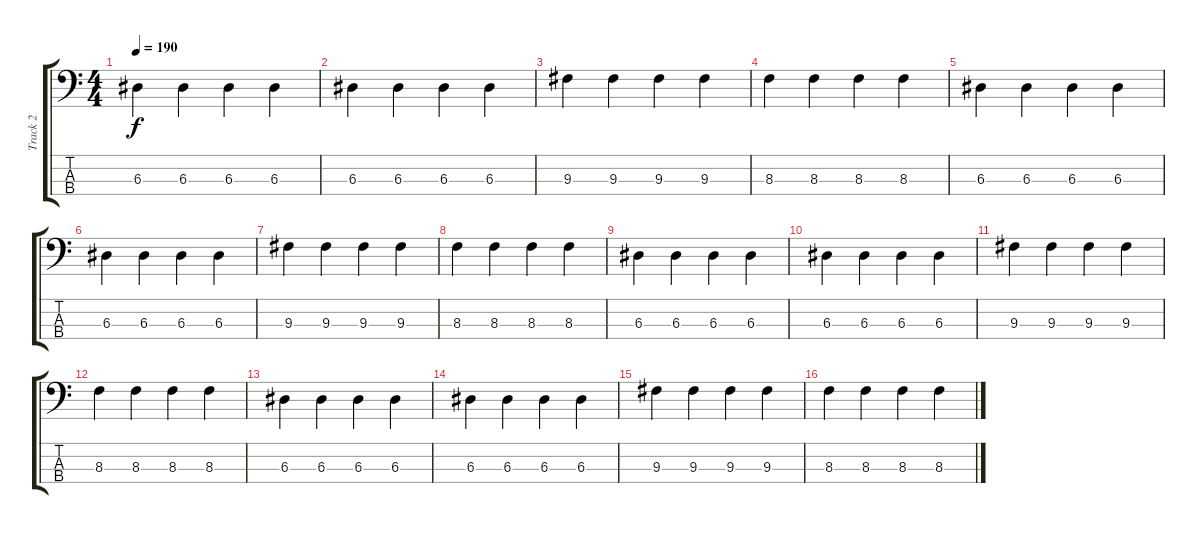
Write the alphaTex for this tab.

\track ("Track 2" "Track 2") {instrument electricbassfinger}
\staff {score tabs}
\tuning (G2 D2 A1 E1) {hide}
\ts (4 4)
\tempo 190
\clef f4
\ks c
6.3.4{dy f} 6.3.4 6.3.4 6.3.4 |
6.3.4 6.3.4 6.3.4 6.3.4 |
9.3.4 9.3.4 9.3.4 9.3.4 |
8.3.4 8.3.4 8.3.4 8.3.4 |
6.3.4 6.3.4 6.3.4 6.3.4 |
6.3.4 6.3.4 6.3.4 6.3.4 |
9.3.4 9.3.4 9.3.4 9.3.4 |
8.3.4 8.3.4 8.3.4 8.3.4 |
6.3.4 6.3.4 6.3.4 6.3.4 |
6.3.4 6.3.4 6.3.4 6.3.4 |
9.3.4 9.3.4 9.3.4 9.3.4 |
8.3.4 8.3.4 8.3.4 8.3.4 |
6.3.4 6.3.4 6.3.4 6.3.4 |
6.3.4 6.3.4 6.3.4 6.3.4 |
9.3.4 9.3.4 9.3.4 9.3.4 |
8.3.4 8.3.4 8.3.4 8.3.4
